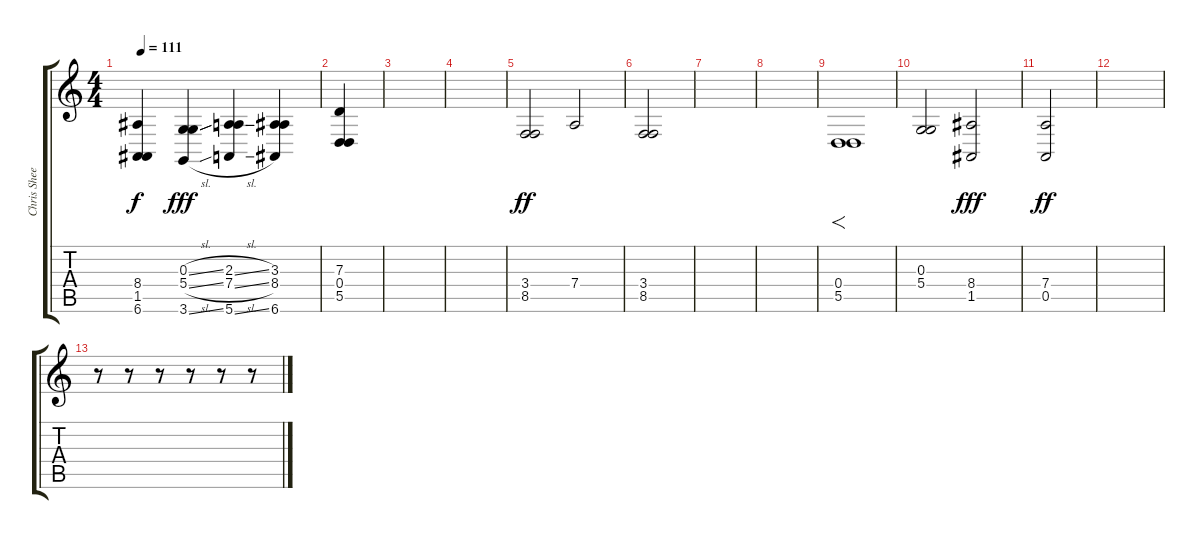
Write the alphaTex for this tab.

\track ("Chris Sheets" "Chris Shee") {instrument altosax}
\staff {score tabs}
\tuning (E4 B3 G3 D3 A2 E2) {hide}
\ts (4 4)
\tempo 111
\clef g2
\ks c
(8.4{t} 1.5{t} 6.6{t}).4{dy f volume 3} (0.3{sl} 5.4{sl} 3.6{sl}).4{dy fff volume 13} (2.3{sl} 7.4{sl} 5.6{sl}).4 (3.3 8.4 6.6).4 |
(7.3 0.4 5.5).4 |
|
|
(3.4 8.5).2{dy ff} 7.4.2 |
(3.4 8.5).2 |
|
|
(0.4 5.5).1{f} |
(0.3 5.4).2 (8.4 1.5).2{dy fff} |
(7.4 0.5).2{dy ff} |
|
r.8 r.8 r.8 r.8 r.8 r.8
